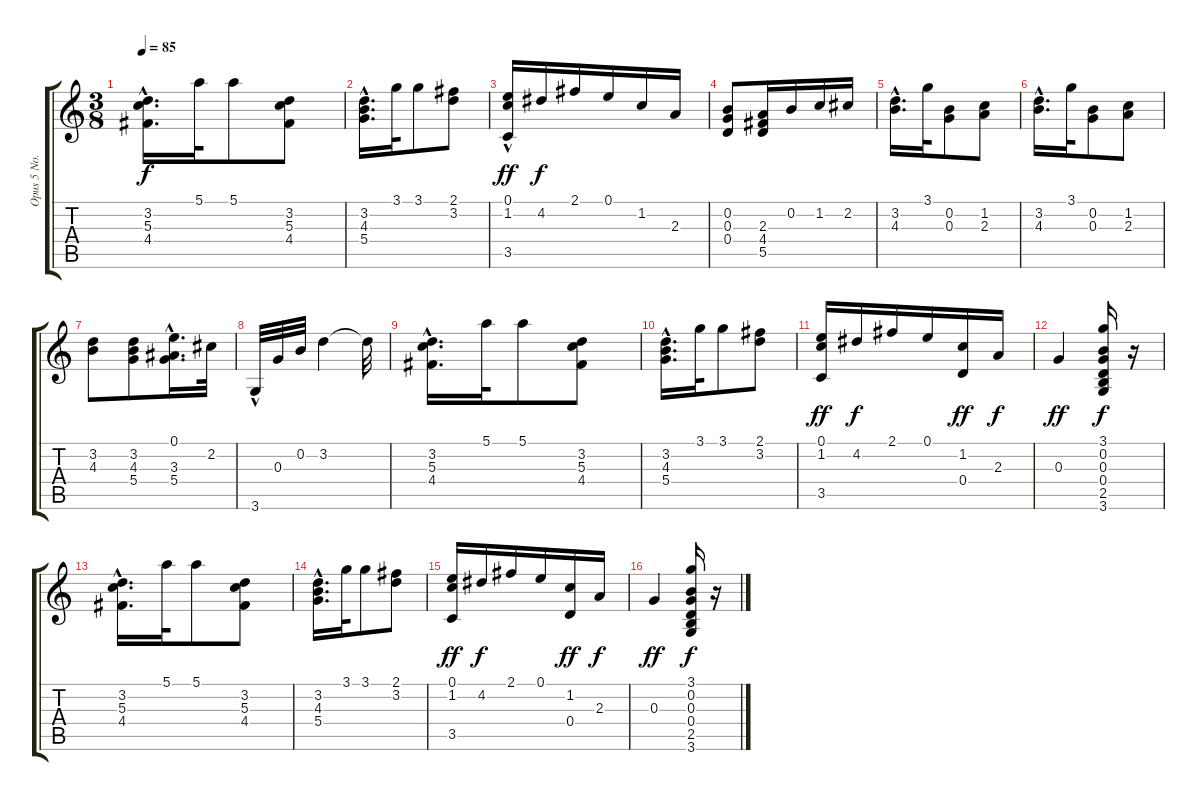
\track ("Opus 5 No. 8" "Opus 5 No.") {instrument acousticguitarnylon}
\staff {score tabs}
\tuning (E4 B3 G3 D3 A2 E2) {hide}
\ts (3 8)
\tempo 85
\clef g2
\ks c
(3.2{hac} 5.3 4.4).16{d dy f} 5.1.32 5.1.8 (3.2 5.3 4.4).8 |
(3.2{hac} 4.3 5.4).16{d} 3.1.32 3.1.8 (2.1 3.2).8 |
(0.1 1.2 3.5{hac}).16{dy ff} 4.2.16{dy f} 2.1.16 0.1.16 1.2.16 2.3.16 |
(0.2 0.3 0.4).8 (2.3 4.4 5.5).16 0.2.16 1.2.16 2.2.16 |
(3.2{hac} 4.3).16{d} 3.1.32 (0.2 0.3).8 (1.2 2.3).8 |
(3.2{hac} 4.3).16{d} 3.1.32 (0.2 0.3).8 (1.2 2.3).8 |
(3.2 4.3).8 (3.2 4.3 5.4).8 (0.1{hac} 3.3 5.4).16{d} 2.2.32 |
3.6{hac}.32 0.3.32 0.2.32 3.2.4 3.2{t}.32 |
(3.2{hac} 5.3 4.4).16{d} 5.1.32 5.1.8 (3.2 5.3 4.4).8 |
(3.2{hac} 4.3 5.4).16{d} 3.1.32 3.1.8 (2.1 3.2).8 |
(0.1 1.2 3.5).16{dy ff} 4.2.16{dy f} 2.1.16 0.1.16 (1.2 0.4).16{dy ff} 2.3.16{dy f} |
0.3.4{dy ff} (3.1 0.2 0.3 0.4 2.5 3.6).16{dy f} r.16 |
(3.2{hac} 5.3 4.4).16{d} 5.1.32 5.1.8 (3.2 5.3 4.4).8 |
(3.2{hac} 4.3 5.4).16{d} 3.1.32 3.1.8 (2.1 3.2).8 |
(0.1 1.2 3.5).16{dy ff} 4.2.16{dy f} 2.1.16 0.1.16 (1.2 0.4).16{dy ff} 2.3.16{dy f} |
0.3.4{dy ff} (3.1 0.2 0.3 0.4 2.5 3.6).16{dy f} r.16
